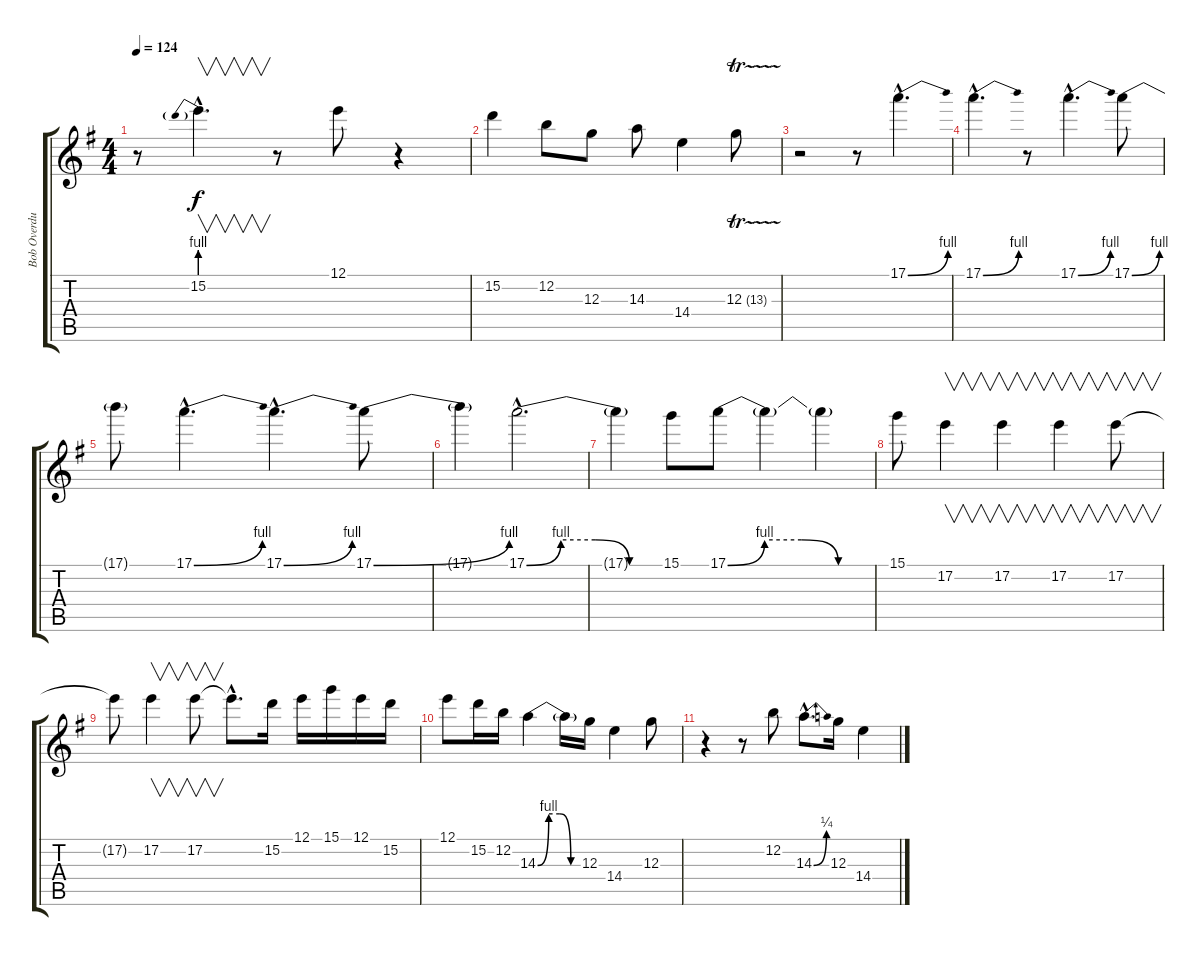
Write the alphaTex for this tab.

\track ("Bob Overdub" "Bob Overdu") {instrument electricguitarjazz}
\staff {score tabs}
\tuning (E4 B3 G3 D3 A2 E2) {hide}
\ts (4 4)
\tempo 124
\clef g2
\ks g
r.8{dy f} 15.2{be (prebend 0 4 60 4) hac}.4{v d} r.8 12.1.8 r.4 |
15.2.4 12.2.8 12.3.8 14.3.8 14.4.4 12.3{tr (13 32)}.8 |
r.2 r.8 17.1{be (bend 0 0 60 4) hac}.4{d} |
17.1{be (bend 0 0 60 4) hac}.4{d} r.8 17.1{be (bend 0 0 60 4) hac}.4{d} 17.1{be (bend 0 0 60 4)}.8 |
17.1{t}.8 17.1{be (bend 0 0 60 4) hac}.4{d} 17.1{be (bend 0 0 60 4) hac}.4{d} 17.1{be (bend 0 0 60 4)}.8 |
17.1{t}.4 17.1{be (custom 0 0 15 4 30 4 45 0 60 0) hac}.2{d} |
17.1{t}.4 15.1.8 17.1{be (custom 0 0 15 4 30 4 45 0 60 0)}.8 17.1{t}.4 17.1{t}.4 |
15.1.8 17.2.4{v} 17.2.4{v} 17.2.4{v} 17.2.8{v} |
17.2{t}.8 17.2.4{v} 17.2.8{v} 17.2{hac t}.8{d} 15.2.16 12.1.16 15.1.16 12.1.16 15.2.16 |
12.1.8{volume 12} 15.2.16 12.2.16 14.3{be (custom 0 0 15 4 30 4 45 0 60 0)}.4{volume 7} 14.3{t}.16 12.3.16 14.4.4{volume 6} 12.3.8 |
r.4 r.8 12.2.8 14.3{be (bend 0 0 60 1) hac}.8{d} 12.3.16 14.4.4
